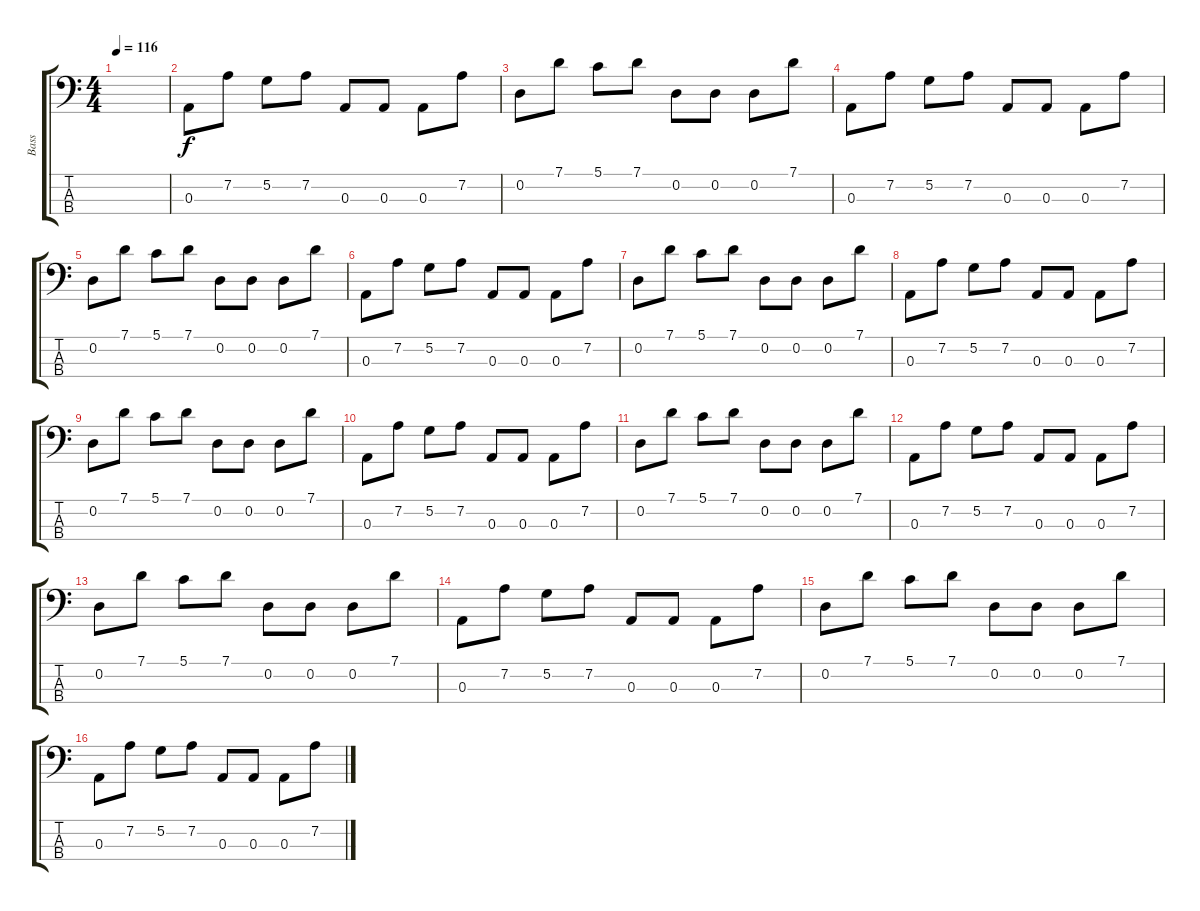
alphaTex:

\track ("Bass" "Bass") {instrument electricbasspick}
\staff {score tabs}
\tuning (G2 D2 A1 E1) {hide}
\ts (4 4)
\tempo 116
\clef f4
\ks c
|
0.3.8 7.2.8 5.2.8 7.2.8 0.3.8 0.3.8 0.3.8 7.2.8 |
0.2.8 7.1.8 5.1.8 7.1.8 0.2.8 0.2.8 0.2.8 7.1.8 |
0.3.8 7.2.8 5.2.8 7.2.8 0.3.8 0.3.8 0.3.8 7.2.8 |
0.2.8 7.1.8 5.1.8 7.1.8 0.2.8 0.2.8 0.2.8 7.1.8 |
0.3.8 7.2.8 5.2.8 7.2.8 0.3.8 0.3.8 0.3.8 7.2.8 |
0.2.8 7.1.8 5.1.8 7.1.8 0.2.8 0.2.8 0.2.8 7.1.8 |
0.3.8 7.2.8 5.2.8 7.2.8 0.3.8 0.3.8 0.3.8 7.2.8 |
0.2.8 7.1.8 5.1.8 7.1.8 0.2.8 0.2.8 0.2.8 7.1.8 |
0.3.8 7.2.8 5.2.8 7.2.8 0.3.8 0.3.8 0.3.8 7.2.8 |
0.2.8 7.1.8 5.1.8 7.1.8 0.2.8 0.2.8 0.2.8 7.1.8 |
0.3.8 7.2.8 5.2.8 7.2.8 0.3.8 0.3.8 0.3.8 7.2.8 |
0.2.8 7.1.8 5.1.8 7.1.8 0.2.8 0.2.8 0.2.8 7.1.8 |
0.3.8 7.2.8 5.2.8 7.2.8 0.3.8 0.3.8 0.3.8 7.2.8 |
0.2.8 7.1.8 5.1.8 7.1.8 0.2.8 0.2.8 0.2.8 7.1.8 |
0.3.8 7.2.8 5.2.8 7.2.8 0.3.8 0.3.8 0.3.8 7.2.8
